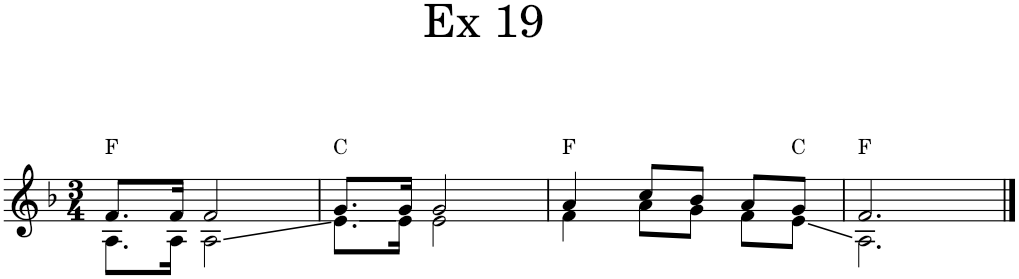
**kern	**harte
*part1	*part1
*staff1	*
*I"Women	*
*clefG2	*
*k[b-]	*
*M3/4	*
=1	=1
*^	*
8.f/L	8.A\L	F:maj
16f/Jk	16A\Jk	.
2f/	2A\	.
=2	=2	=2
8.g/L	8.e\L	C:maj
16g/Jk	16e\Jk	.
2g/	2e\	.
=3	=3	=3
4a/	4f\	F:maj
8cc/L	8a\L	.
8b-/J	8g\J	.
8a/L	8f\L	.
8g/J	8e\J	C:maj
=4	=4	=4
2.f/	2.A\	F:maj
*v	*v	*
==	==
*-	*-
